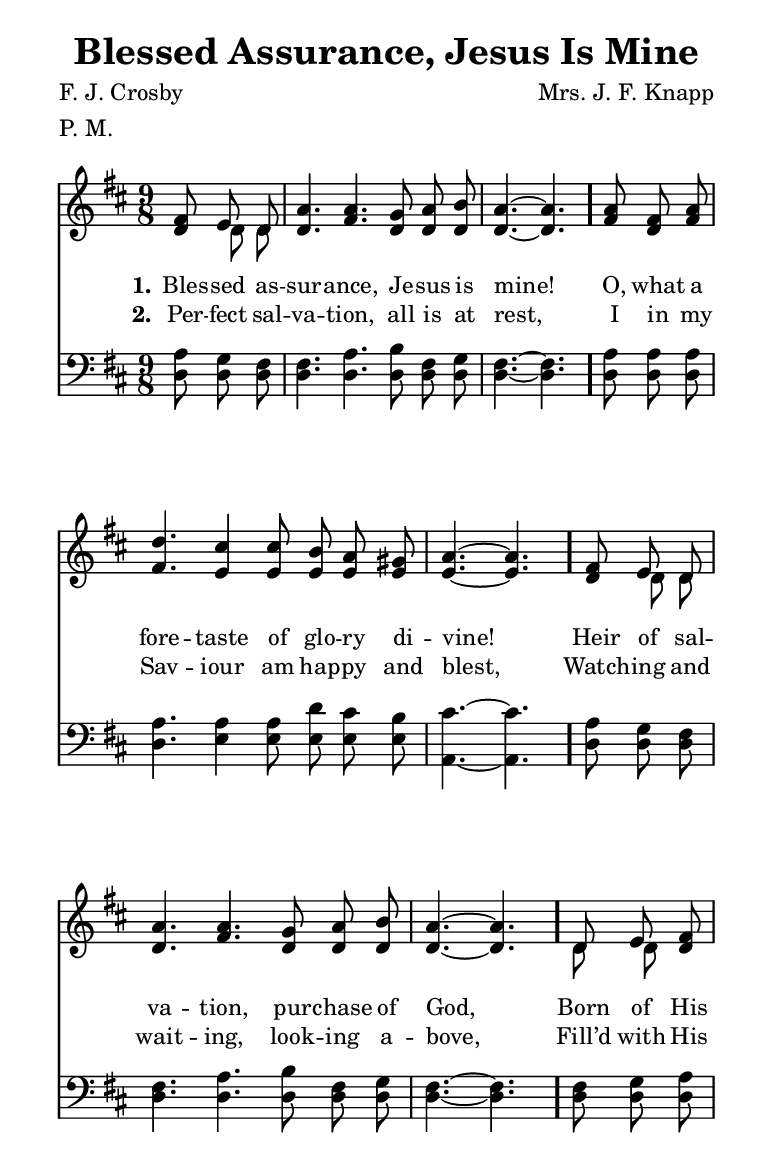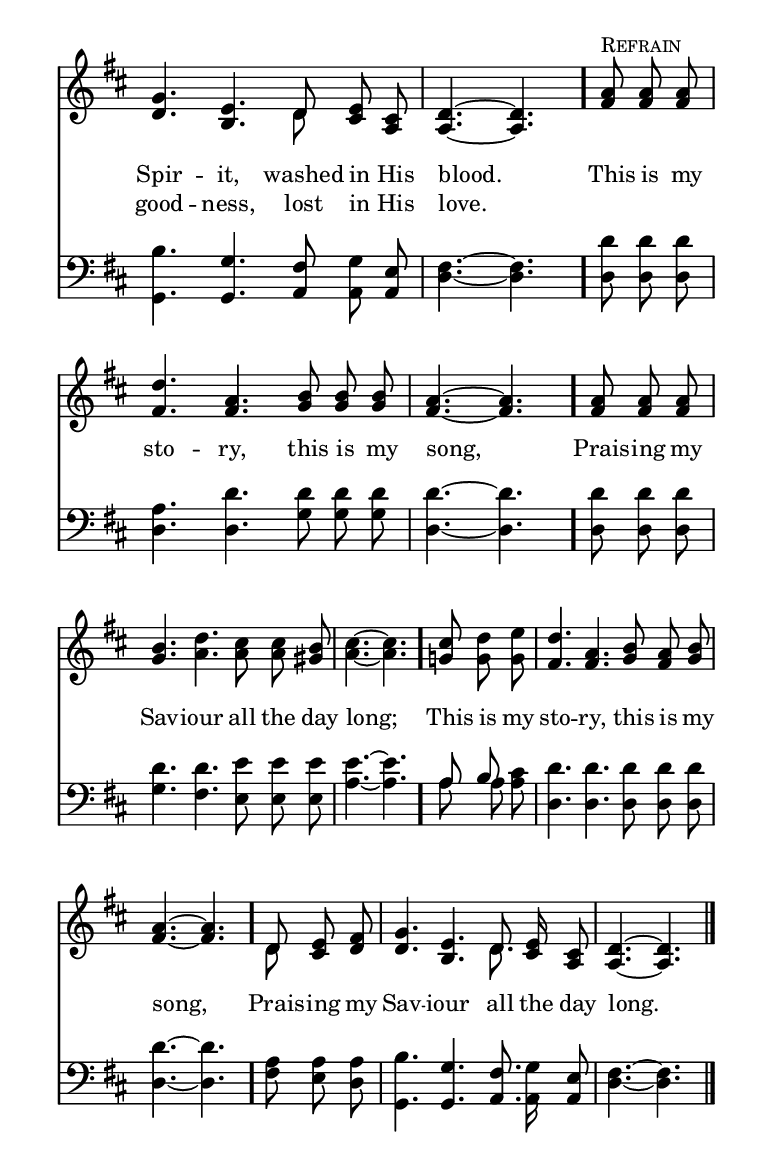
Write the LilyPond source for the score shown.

\include "common/global.ily"
\paper {
  \include "common/paper.ily"
}

\header{
  hymnnumber = "149"
  title = "Blessed Assurance, Jesus Is Mine"
  tunename = ""
  meter = "P. M."
  poet = "F. J. Crosby"
  composer = "Mrs. J. F. Knapp"
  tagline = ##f
}

global = {
  \include "common/overrides.ily"
  \override Staff.TimeSignature.style = #'numbered
  \time 9/8
  \override Score.MetronomeMark.transparent = ##t % hide all fermata changes too
  \tempo 8=160
  \key d \major
  \partial 4.
  \autoBeamOff
}

notesSoprano = {
\global
\relative c' {

  fis8 e d | a'4. a g8 a b | a4. ~ a4.
  a8 fis a | d4. cis4 cis8 b a gis | a4. ~ a4.
  fis8 e d | a'4. a g8 a b | a4. ~ a4.
  d,8 e fis | g4. e d8 e cis | d4. ~ d4.

  << s^\markup { \small \caps "Refrain" }
  { a'8 a a | d4. a } >> b8 b b | a4. ~ a4.
  a8 a a | b4. d cis8 cis b | cis4. ~ cis4.
  cis8 d e | d4. a4. b8 a b | a4. ~ a4.
  d,8 e fis | g4. e d8. e16 cis8 | d4. ~ d4.

  \bar "|."

}
}

notesAlto = {
\global
\relative e' {

  d8 d d | d4. fis d8 d d | d4. ~ d4.
  fis8 d fis | fis4. e4 e8 e e e | e4. ~ e4.
  d8 d d | d4. fis d8 d d | d4. ~ d4.
  d8 d d | d4. b4. d8 cis a | a4. ~ a4.

  fis'8 fis fis | fis4. fis4. g8 g g | fis4. ~ fis4.
  fis8 fis fis | g4. a4. a8 a gis | a4. ~ a4.
  g!8 g g | fis4. fis g8 fis g | fis4. ~ fis4.
  d8 cis d | d4. b4. d8. cis16 a8 | a4. ~ a4.

}
}

notesTenor = {
\global
\relative a {

  a8 g fis | fis4. a4. b8 fis g | fis4. ~ fis4.
  a8 a a | a4. a4 a8 d cis b | cis4. ~ cis4.
  a8 g fis | fis4. a4. b8 fis g | fis4. ~ fis4.
  fis8 g a | b4. g fis8 g e | fis4. ~ fis4.

  d'8 d d | a4. d d8 d d | d4. ~ d4.
  d8 d d | d4. d e8 e e | e4. ~ e4.
  a,8 b cis | d4. d d8 d d | d4. ~ d4.
  a8 a a | b4. g fis8. g16 e8 | fis4. ~ fis4.

}
}

notesBass = {
\global
\relative f {

  d8 d d | d4. d d8 d d | d4. ~ d4.
  d8 d d | d4. e4 e8 e e e | a,4. ~ a4.
  d8 d d | d4. d d8 d d | d4. ~ d4.
  d8 d d | g,4. g a8 a a | d4. ~ d4.

  d8 d d | d4. d  g8 g g | d4. ~ d4.
  d8 d d g4. fis e8 e e | a4. ~ a4.
  a8 a a | d,4. d d8 d d | d4. ~ d4.
  fis8 e d | g,4. g a8. a16 a8 | d4. ~ d4.

}
}

Refrain = \lyricmode {

This is my sto -- ry, this is my song, \bar "."
Prais -- ing my Sav -- iour all the day long; \bar "."
This is my sto -- ry, this is my song, \bar "."
Prais -- ing my Sav -- iour all the day long. \bar "."

}

wordsA = \lyricmode {
\set stanza = "1."

Bles -- sed as -- sur -- ance, Je -- sus is mine! \bar "."
O, what a fore -- taste of glo -- ry di -- vine! \bar "."
Heir of sal -- va -- tion, pur -- chase of God, \bar "."
Born of His Spir -- it, washed in His blood. \bar "."

\Refrain

}

wordsB = \lyricmode {
\set stanza = "2."

Per -- fect sal -- va -- tion, all is at rest,
I in my Sav -- iour am hap -- py and blest,
Watch -- ing and wait -- ing, look -- ing a -- bove,
Fill’d with His good -- ness, lost in His love.

}

\score {
  \context ChoirStaff <<
    \context Staff = upper <<
      \set Staff.autoBeaming = ##f
      \set ChoirStaff.systemStartDelimiter = #'SystemStartBar
      \set ChoirStaff.printPartCombineTexts = ##f
      \partcombine #'(2 . 9) \notesSoprano \notesAlto
      \context NullVoice = sopranos { \voiceOne << \notesSoprano >> }
      \context NullVoice = altos { \voiceTwo << \notesAlto >> }
      \context Lyrics = one   \lyricsto sopranos \wordsA
      \context Lyrics = two   \lyricsto sopranos \wordsB
    >>
    \context Staff = men <<
      \set Staff.autoBeaming = ##f
      \clef bass
      \set ChoirStaff.printPartCombineTexts = ##f
      \partcombine #'(2 . 9) \notesTenor \notesBass
      \context NullVoice = tenors { \voiceOne << \notesTenor >> }
      \context NullVoice = basses { \voiceTwo << \notesBass >> }
    >>
  >>
  \layout {
    \include "common/layout.ily"
  }
  \midi{
    \include "common/midi.ily"
  }
}

\version "2.19.49"  % necessary for upgrading to future LilyPond versions.

% vi:set et ts=2 sw=2 ai nocindent syntax=lilypond:
